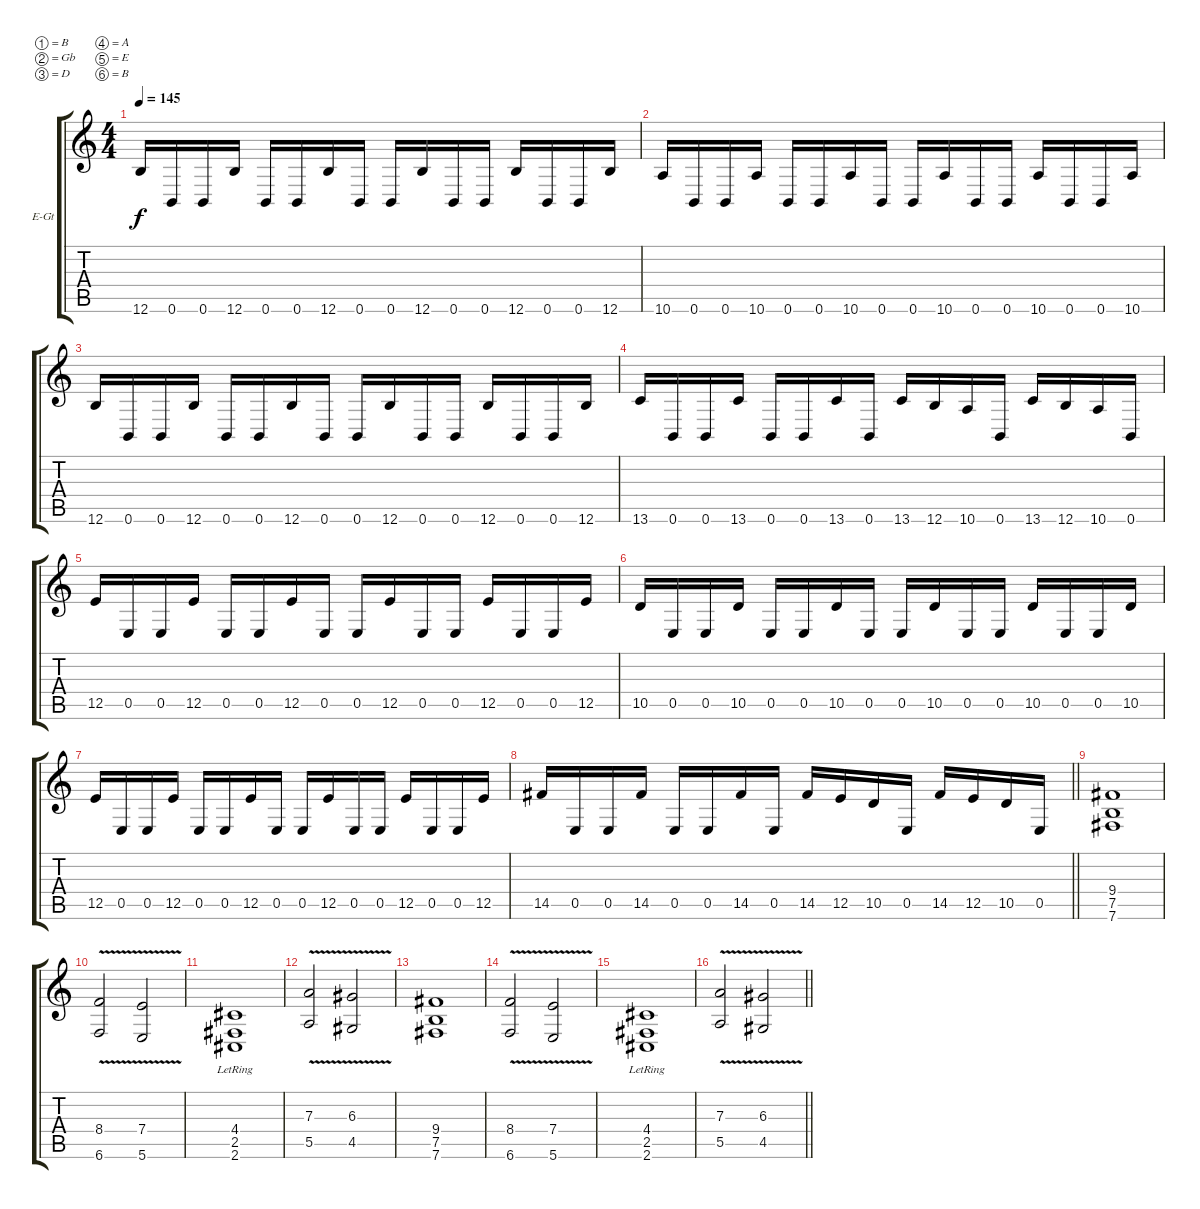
\bracketExtendMode groupsimilarinstruments
\firstSystemTrackNameOrientation horizontal
\otherSystemsTrackNameOrientation horizontal
\track ("RG RIGHT" "E-Gt") {instrument distortionguitar}
\staff {score tabs}
\tuning (B3 Gb3 D3 A2 E2 B1)
\ts (4 4)
\tempo 145
\clef g2
\ks c
12.6.16{dy f} 0.6.16 0.6.16 12.6.16 0.6.16 0.6.16 12.6.16 0.6.16 0.6.16 12.6.16 0.6.16 0.6.16 12.6.16 0.6.16 0.6.16 12.6.16 |
10.6.16 0.6.16 0.6.16 10.6.16 0.6.16 0.6.16 10.6.16 0.6.16 0.6.16 10.6.16 0.6.16 0.6.16 10.6.16 0.6.16 0.6.16 10.6.16 |
12.6.16 0.6.16 0.6.16 12.6.16 0.6.16 0.6.16 12.6.16 0.6.16 0.6.16 12.6.16 0.6.16 0.6.16 12.6.16 0.6.16 0.6.16 12.6.16 |
13.6.16 0.6.16 0.6.16 13.6.16 0.6.16 0.6.16 13.6.16 0.6.16 13.6.16 12.6.16 10.6.16 0.6.16 13.6.16 12.6.16 10.6.16 0.6.16 |
12.5.16 0.5.16 0.5.16 12.5.16 0.5.16 0.5.16 12.5.16 0.5.16 0.5.16 12.5.16 0.5.16 0.5.16 12.5.16 0.5.16 0.5.16 12.5.16 |
10.5.16 0.5.16 0.5.16 10.5.16 0.5.16 0.5.16 10.5.16 0.5.16 0.5.16 10.5.16 0.5.16 0.5.16 10.5.16 0.5.16 0.5.16 10.5.16 |
12.5.16 0.5.16 0.5.16 12.5.16 0.5.16 0.5.16 12.5.16 0.5.16 0.5.16 12.5.16 0.5.16 0.5.16 12.5.16 0.5.16 0.5.16 12.5.16 |
\barLineRight lightlight
14.5.16 0.5.16 0.5.16 14.5.16 0.5.16 0.5.16 14.5.16 0.5.16 14.5.16 12.5.16 10.5.16 0.5.16 14.5.16 12.5.16 10.5.16 0.5.16 |
(9.4 7.5 7.6).1 |
(8.4{v} 6.6{v}).2 (7.4{v} 5.6{v}).2 |
(4.4{lr} 2.5{lr} 2.6{lr}).1 |
(7.3{v} 5.5{v}).2 (6.3{v} 4.5{v}).2 |
(9.4 7.5 7.6).1 |
(8.4{v} 6.6{v}).2 (7.4{v} 5.6{v}).2 |
(4.4{lr} 2.5{lr} 2.6{lr}).1 |
\barLineRight lightlight
(7.3{v} 5.5{v}).2 (6.3{v} 4.5{v}).2
